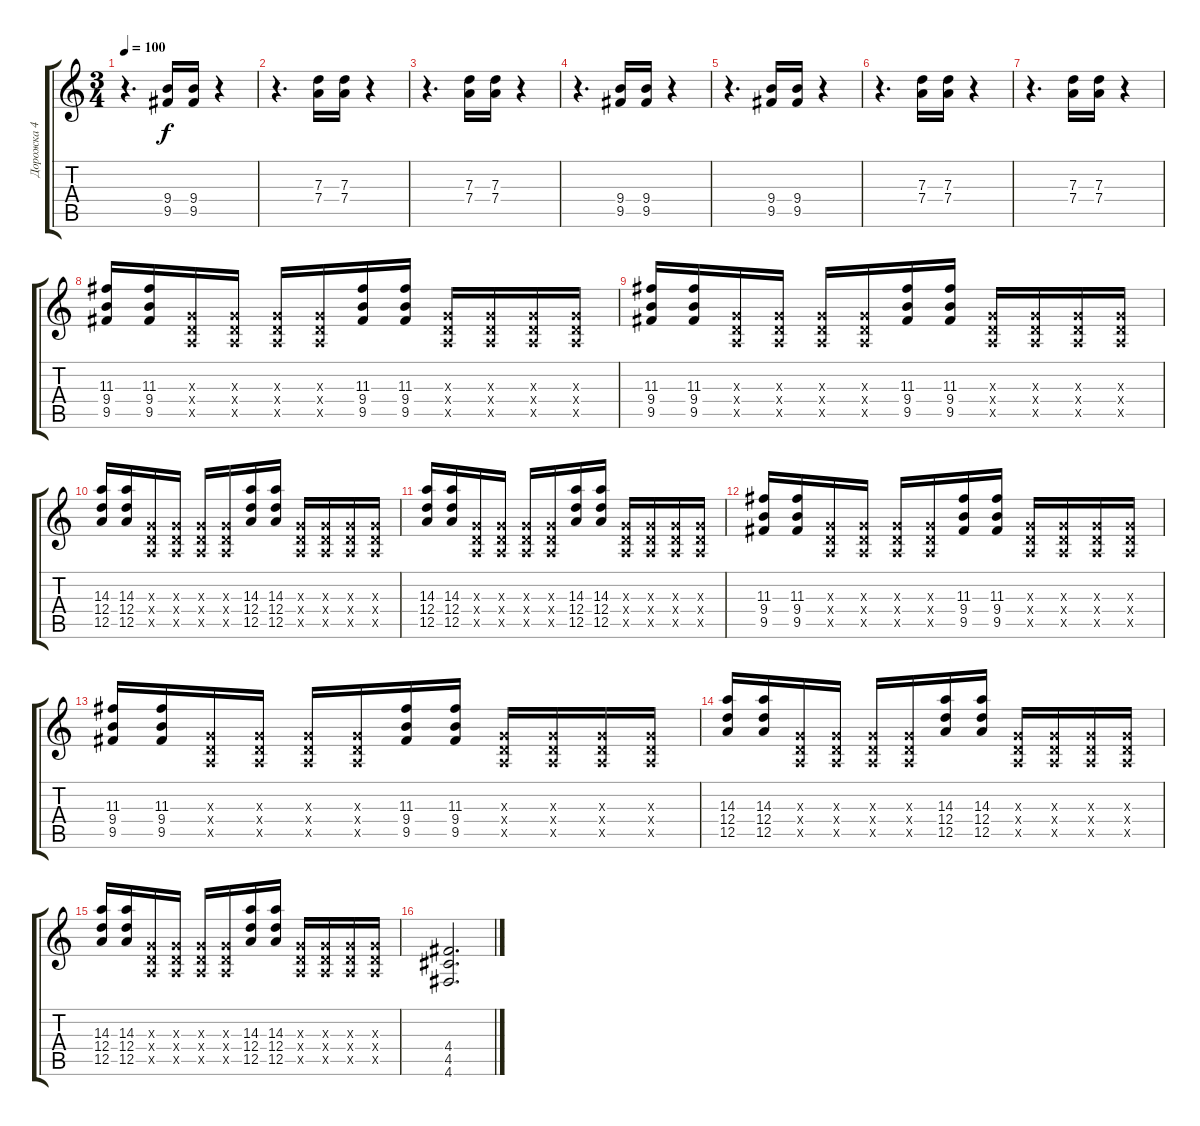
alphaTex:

\track ("Дорожка 4" "Дорожка 4") {instrument distortionguitar}
\staff {score tabs}
\tuning (E4 B3 G3 D3 A2 D2) {hide}
\ts (3 4)
\tempo 100
\clef g2
\ks c
r.4{d dy f} (9.4 9.5).16 (9.4 9.5).16 r.4 |
r.4{d} (7.3 7.4).16 (7.3 7.4).16 r.4 |
r.4{d} (7.3 7.4).16 (7.3 7.4).16 r.4 |
r.4{d} (9.4 9.5).16 (9.4 9.5).16 r.4 |
r.4{d} (9.4 9.5).16 (9.4 9.5).16 r.4 |
r.4{d} (7.3 7.4).16 (7.3 7.4).16 r.4 |
r.4{d} (7.3 7.4).16 (7.3 7.4).16 r.4 |
(11.3 9.4 9.5).16 (11.3 9.4 9.5).16 (0.3{x} 0.4{x} 0.5{x}).16 (0.3{x} 0.4{x} 0.5{x}).16 (0.3{x} 0.4{x} 0.5{x}).16 (0.3{x} 0.4{x} 0.5{x}).16 (11.3 9.4 9.5).16 (11.3 9.4 9.5).16 (0.3{x} 0.4{x} 0.5{x}).16 (0.3{x} 0.4{x} 0.5{x}).16 (0.3{x} 0.4{x} 0.5{x}).16 (0.3{x} 0.4{x} 0.5{x}).16 |
(11.3 9.4 9.5).16 (11.3 9.4 9.5).16 (0.3{x} 0.4{x} 0.5{x}).16 (0.3{x} 0.4{x} 0.5{x}).16 (0.3{x} 0.4{x} 0.5{x}).16 (0.3{x} 0.4{x} 0.5{x}).16 (11.3 9.4 9.5).16 (11.3 9.4 9.5).16 (0.3{x} 0.4{x} 0.5{x}).16 (0.3{x} 0.4{x} 0.5{x}).16 (0.3{x} 0.4{x} 0.5{x}).16 (0.3{x} 0.4{x} 0.5{x}).16 |
(14.3 12.4 12.5).16 (14.3 12.4 12.5).16 (0.3{x} 0.4{x} 0.5{x}).16 (0.3{x} 0.4{x} 0.5{x}).16 (0.3{x} 0.4{x} 0.5{x}).16 (0.3{x} 0.4{x} 0.5{x}).16 (14.3 12.4 12.5).16 (14.3 12.4 12.5).16 (0.3{x} 0.4{x} 0.5{x}).16 (0.3{x} 0.4{x} 0.5{x}).16 (0.3{x} 0.4{x} 0.5{x}).16 (0.3{x} 0.4{x} 0.5{x}).16 |
(14.3 12.4 12.5).16 (14.3 12.4 12.5).16 (0.3{x} 0.4{x} 0.5{x}).16 (0.3{x} 0.4{x} 0.5{x}).16 (0.3{x} 0.4{x} 0.5{x}).16 (0.3{x} 0.4{x} 0.5{x}).16 (14.3 12.4 12.5).16 (14.3 12.4 12.5).16 (0.3{x} 0.4{x} 0.5{x}).16 (0.3{x} 0.4{x} 0.5{x}).16 (0.3{x} 0.4{x} 0.5{x}).16 (0.3{x} 0.4{x} 0.5{x}).16 |
(11.3 9.4 9.5).16 (11.3 9.4 9.5).16 (0.3{x} 0.4{x} 0.5{x}).16 (0.3{x} 0.4{x} 0.5{x}).16 (0.3{x} 0.4{x} 0.5{x}).16 (0.3{x} 0.4{x} 0.5{x}).16 (11.3 9.4 9.5).16 (11.3 9.4 9.5).16 (0.3{x} 0.4{x} 0.5{x}).16 (0.3{x} 0.4{x} 0.5{x}).16 (0.3{x} 0.4{x} 0.5{x}).16 (0.3{x} 0.4{x} 0.5{x}).16 |
(11.3 9.4 9.5).16 (11.3 9.4 9.5).16 (0.3{x} 0.4{x} 0.5{x}).16 (0.3{x} 0.4{x} 0.5{x}).16 (0.3{x} 0.4{x} 0.5{x}).16 (0.3{x} 0.4{x} 0.5{x}).16 (11.3 9.4 9.5).16 (11.3 9.4 9.5).16 (0.3{x} 0.4{x} 0.5{x}).16 (0.3{x} 0.4{x} 0.5{x}).16 (0.3{x} 0.4{x} 0.5{x}).16 (0.3{x} 0.4{x} 0.5{x}).16 |
(14.3 12.4 12.5).16 (14.3 12.4 12.5).16 (0.3{x} 0.4{x} 0.5{x}).16 (0.3{x} 0.4{x} 0.5{x}).16 (0.3{x} 0.4{x} 0.5{x}).16 (0.3{x} 0.4{x} 0.5{x}).16 (14.3 12.4 12.5).16 (14.3 12.4 12.5).16 (0.3{x} 0.4{x} 0.5{x}).16 (0.3{x} 0.4{x} 0.5{x}).16 (0.3{x} 0.4{x} 0.5{x}).16 (0.3{x} 0.4{x} 0.5{x}).16 |
(14.3 12.4 12.5).16 (14.3 12.4 12.5).16 (0.3{x} 0.4{x} 0.5{x}).16 (0.3{x} 0.4{x} 0.5{x}).16 (0.3{x} 0.4{x} 0.5{x}).16 (0.3{x} 0.4{x} 0.5{x}).16 (14.3 12.4 12.5).16 (14.3 12.4 12.5).16 (0.3{x} 0.4{x} 0.5{x}).16 (0.3{x} 0.4{x} 0.5{x}).16 (0.3{x} 0.4{x} 0.5{x}).16 (0.3{x} 0.4{x} 0.5{x}).16 |
(4.4 4.5 4.6).2{d}
